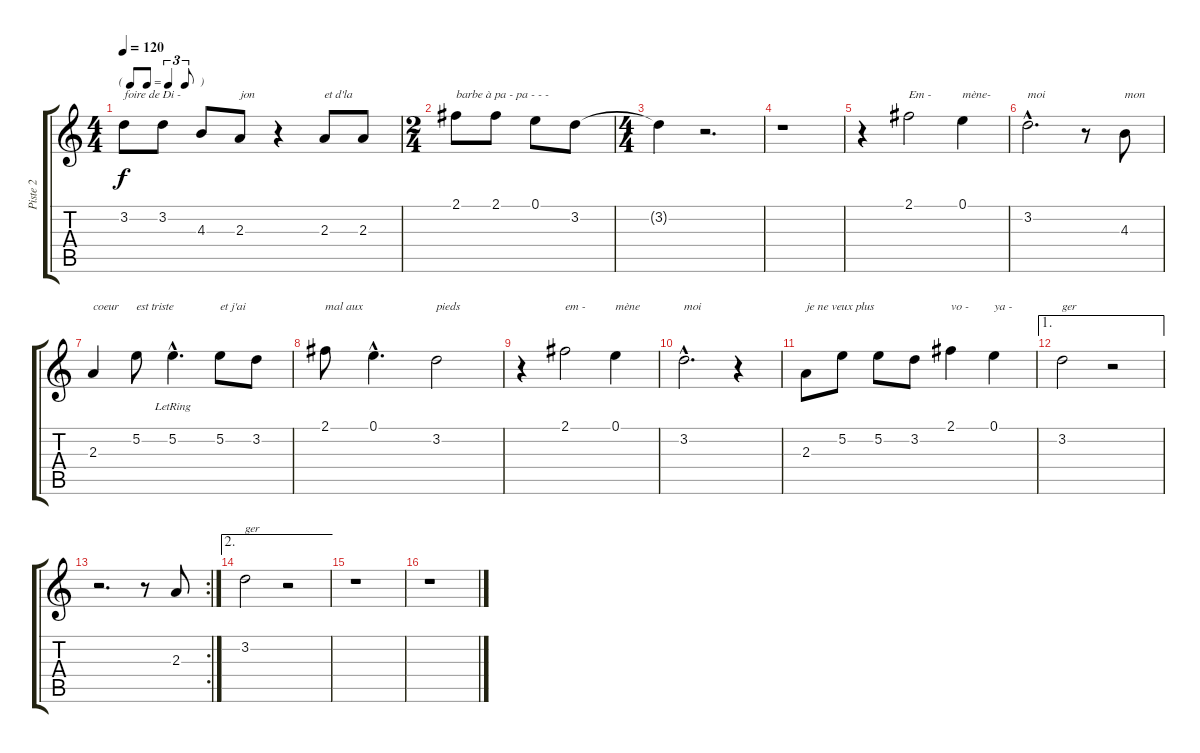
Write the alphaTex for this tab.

\track ("Piste 2" "Piste 2") {instrument acousticguitarsteel}
\staff {score tabs}
\tuning (E4 B3 G3 D3 A2 E2) {hide}
\ts (4 4)
\tf triplet8th
\tempo 120
\clef g2
\ks c
3.2.8{txt "foire de Di -" dy f} 3.2.8 4.3.8 2.3.8{txt "jon"} r.4 2.3.8{txt "et d'la"} 2.3.8 |
\ts (2 4)
2.1.8{txt "barbe à pa - pa - - -"} 2.1.8 0.1.8 3.2.8 |
\ts (4 4)
3.2{t}.4 r.2{d} |
r.1 |
r.4 2.1.2{txt "Em -"} 0.1.4{txt "mène-"} |
3.2{hac}.2{d txt "moi"} r.8 4.3.8{txt "mon"} |
2.3.4{txt "coeur"} 5.2.8{txt "est triste"} 5.2{hac lr}.4{d} 5.2.8{txt "et j'ai"} 3.2.8 |
2.1.8{txt "mal aux"} 0.1{hac}.4{d} 3.2.2{txt "pieds"} |
r.4 2.1.2{txt "em -"} 0.1.4{txt "mène"} |
3.2{hac}.2{d txt "moi"} r.4 |
2.3.8{txt "je ne veux plus"} 5.2.8 5.2.8 3.2.8 2.1.4{txt "vo -"} 0.1.4{txt "ya -"} |
\ae 1
3.2.2{txt "ger"} r.2 |
\rc 2
r.2{d} r.8 2.3.8 |
\ae 2
3.2.2{txt "ger"} r.2 |
r.1 |
r.1
